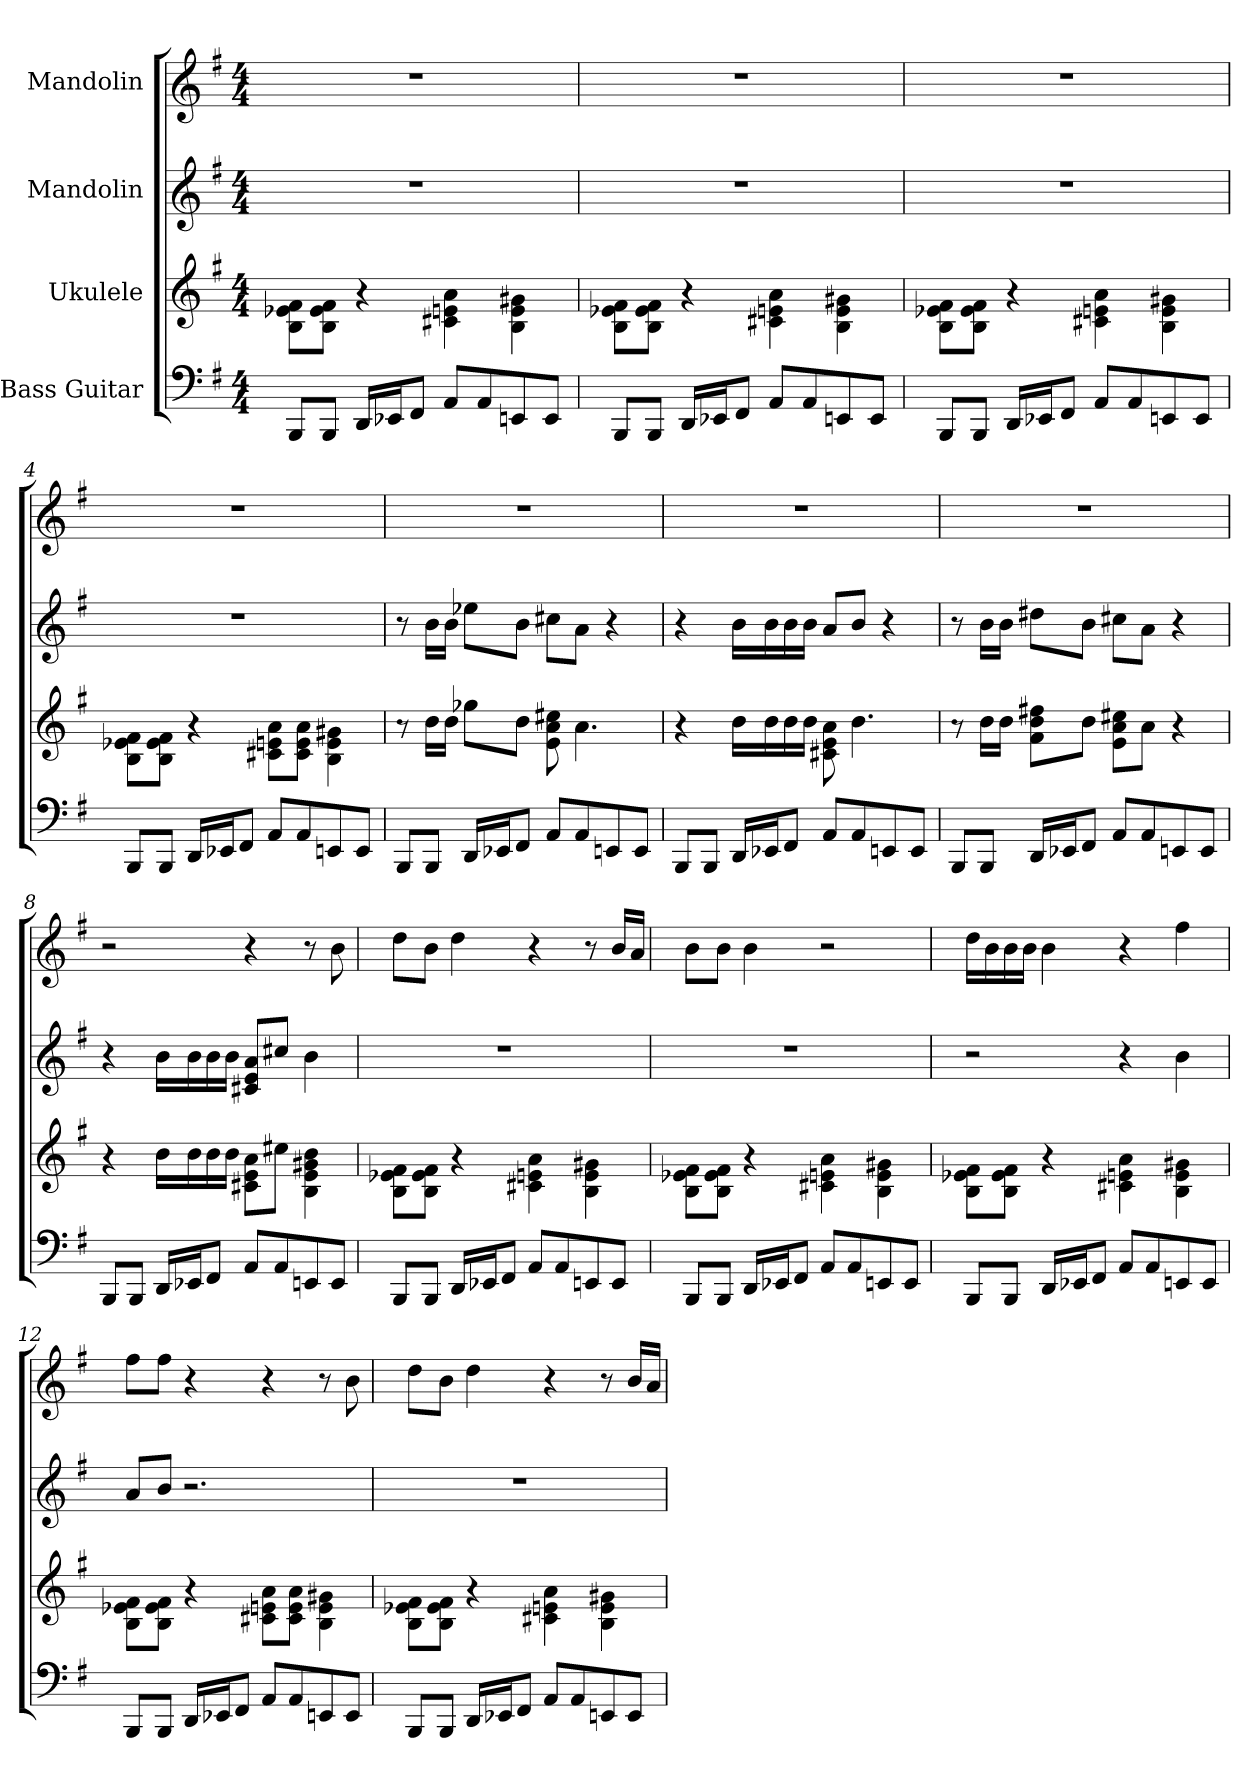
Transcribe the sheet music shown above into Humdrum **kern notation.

**kern	**kern	**kern	**kern
*part4	*part3	*part2	*part1
*staff4	*staff3	*staff2	*staff1
*I"Bass Guitar	*I"Ukulele	*I"Mandolin	*I"Mandolin
!!LO:PB:g=z
*stria4	*stria4	*	*
*	*	*clefG2	*clefG2
*k[f#]	*k[f#]	*k[f#]	*k[f#]
*G:	*G:	*G:	*G:
*M4/4	*M4/4	*M4/4	*M4/4
=1	=1	=1	=1
8BBBi/L	8Bj\ 8e-j 8f#jL	1r	1r
8BBBi/J	8Bj\ 8e-j 8f#jJ	.	.
16DDi/LL	4r	.	.
16EE-i/J	.	.	.
8FF#i/J	.	.	.
8AAi/L	4c#j\ 4ej 4aj	.	.
8AAi/	.	.	.
8EEi/	4Bj\ 4ej 4g#j	.	.
8EEi/J	.	.	.
=2	=2	=2	=2
8BBBi/L	8Bj\ 8e-j 8f#jL	1r	1r
8BBBi/J	8Bj\ 8e-j 8f#jJ	.	.
16DDi/LL	4r	.	.
16EE-i/J	.	.	.
8FF#i/J	.	.	.
8AAi/L	4c#j\ 4ej 4aj	.	.
8AAi/	.	.	.
8EEi/	4Bj\ 4ej 4g#j	.	.
8EEi/J	.	.	.
=3	=3	=3	=3
8BBBi/L	8Bj\ 8e-j 8f#jL	1r	1r
8BBBi/J	8Bj\ 8e-j 8f#jJ	.	.
16DDi/LL	4r	.	.
16EE-i/J	.	.	.
8FF#i/J	.	.	.
8AAi/L	4c#j\ 4ej 4aj	.	.
8AAi/	.	.	.
8EEi/	4Bj\ 4ej 4g#j	.	.
8EEi/J	.	.	.
=4	=4	=4	=4
8BBBi/L	8Bj\ 8e-j 8f#jL	1r	1r
8BBBi/J	8Bj\ 8e-j 8f#jJ	.	.
16DDi/LL	4r	.	.
16EE-i/J	.	.	.
8FF#i/J	.	.	.
8AAi/L	8c#j\ 8ej 8ajL	.	.
8AAi/	8c#j\ 8ej 8ajJ	.	.
8EEi/	4Bj\ 4ej 4g#j	.	.
8EEi/J	.	.	.
!!LO:LB:g=z
=5	=5	=5	=5
8BBBi/L	8r	8r	1r
8BBBi/J	16bj\LL	16bZ\LL	.
.	16bj\JJ	16bZ\JJ	.
16DDi/LL	8ee-j\L	8ee-XZ\L	.
16EE-i/J	.	.	.
8FF#i/J	8bj\J	8bZ\J	.
8AAi/L	8ej\ 8aj 8cc#j	8cc#XZ\L	.
8AAi/	4.aj\	8aZ\J	.
8EEi/	.	4r	.
8EEi/J	.	.	.
=6	=6	=6	=6
8BBBi/L	4r	4r	1r
8BBBi/J	.	.	.
16DDi/LL	16bj\LL	16bZ\LL	.
16EE-i/J	16bj\	16bZ\	.
8FF#i/J	16bj\	16bZ\	.
.	16bj\JJ	16bZ\JJ	.
8AAi/L	8c#j\ 8ej 8aj	8aZ/L	.
8AAi/	4.bj\	8bZ/J	.
8EEi/	.	4r	.
8EEi/J	.	.	.
=7	=7	=7	=7
8BBBi/L	8r	8r	1r
8BBBi/J	16bj\LL	16bZ\LL	.
.	16bj\JJ	16bZ\JJ	.
16DDi/LL	8f#j\ 8bj 8dd#jL	8dd#XZ\L	.
16EE-i/J	.	.	.
8FF#i/J	8bj\J	8bZ\J	.
8AAi/L	8ej\ 8aj 8cc#jL	8cc#XZ\L	.
8AAi/	8aj\J	8aZ\J	.
8EEi/	4r	4r	.
8EEi/J	.	.	.
=8	=8	=8	=8
8BBBi/L	4r	4r	2r
8BBBi/J	.	.	.
16DDi/LL	16bj\LL	16bZ\LL	.
16EE-i/J	16bj\	16bZ\	.
8FF#i/J	16bj\	16bZ\	.
.	16bj\JJ	16bZ\JJ	.
8AAi/L	8c#j\ 8ej 8ajL	8c#XZ/ 8eZ 8aZL	4r
8AAi/	8cc#j\J	8cc#XZ/J	.
8EEi/	4Bj\ 4ej 4g#j 4bj	4bZ\	8r
8EEi/J	.	.	8bV\
!!LO:LB:g=z
=9	=9	=9	=9
8BBBi/L	8Bj\ 8e-j 8f#jL	1r	8ddV\L
8BBBi/J	8Bj\ 8e-j 8f#jJ	.	8bV\J
16DDi/LL	4r	.	4ddV\
16EE-i/J	.	.	.
8FF#i/J	.	.	.
8AAi/L	4c#j\ 4ej 4aj	.	4r
8AAi/	.	.	.
8EEi/	4Bj\ 4ej 4g#j	.	8r
8EEi/J	.	.	16bV/LL
.	.	.	16aV/JJ
=10	=10	=10	=10
8BBBi/L	8Bj\ 8e-j 8f#jL	1r	8bV\L
8BBBi/J	8Bj\ 8e-j 8f#jJ	.	8bV\J
16DDi/LL	4r	.	4bV\
16EE-i/J	.	.	.
8FF#i/J	.	.	.
8AAi/L	4c#j\ 4ej 4aj	.	2r
8AAi/	.	.	.
8EEi/	4Bj\ 4ej 4g#j	.	.
8EEi/J	.	.	.
=11	=11	=11	=11
8BBBi/L	8Bj\ 8e-j 8f#jL	2r	16ddV\LL
.	.	.	16bV\
8BBBi/J	8Bj\ 8e-j 8f#jJ	.	16bV\
.	.	.	16bV\JJ
16DDi/LL	4r	.	4bV\
16EE-i/J	.	.	.
8FF#i/J	.	.	.
8AAi/L	4c#j\ 4ej 4aj	4r	4r
8AAi/	.	.	.
8EEi/	4Bj\ 4ej 4g#j	4bZ\	4ff#V\
8EEi/J	.	.	.
=12	=12	=12	=12
8BBBi/L	8Bj\ 8e-j 8f#jL	8aZ/L	8ff#V\L
8BBBi/J	8Bj\ 8e-j 8f#jJ	8bZ/J	8ff#V\J
16DDi/LL	4r	2.r	4r
16EE-i/J	.	.	.
8FF#i/J	.	.	.
8AAi/L	8c#j\ 8ej 8ajL	.	4r
8AAi/	8c#j\ 8ej 8ajJ	.	.
8EEi/	4Bj\ 4ej 4g#j	.	8r
8EEi/J	.	.	8bV\
!!LO:LB:g=z
=13	=13	=13	=13
8BBBi/L	8Bj\ 8e-j 8f#jL	1r	8ddV\L
8BBBi/J	8Bj\ 8e-j 8f#jJ	.	8bV\J
16DDi/LL	4r	.	4ddV\
16EE-i/J	.	.	.
8FF#i/J	.	.	.
8AAi/L	4c#j\ 4ej 4aj	.	4r
8AAi/	.	.	.
8EEi/	4Bj\ 4ej 4g#j	.	8r
8EEi/J	.	.	16bV/LL
.	.	.	16aV/JJ
=	=	=	=
*-	*-	*-	*-
